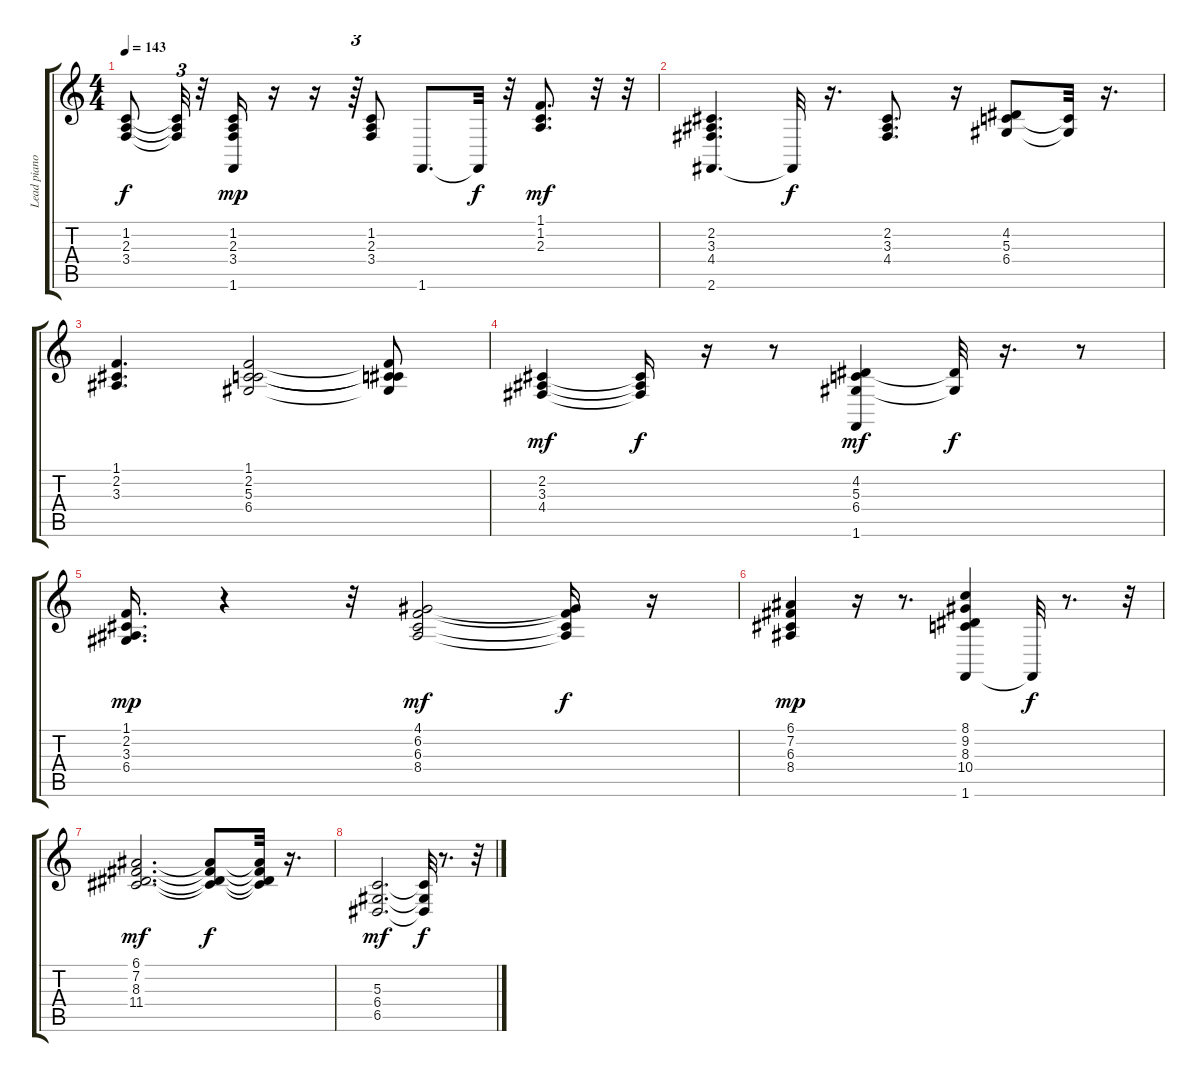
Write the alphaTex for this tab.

\track ("Lead piano" "Lead piano") {instrument brightacousticpiano}
\staff {score tabs}
\tuning (E4 B3 G3 D3 A2 E2) {hide}
\ts (4 4)
\tempo 143
\clef g2
\ks c
(1.2{t} 2.3{t} 3.4{t}).8{dy f} (1.2{t} 2.3{t} 3.4{t}).32{tu (3 2)} r.32 (1.2 2.3 3.4 1.6).16{dy mp} r.16 r.16 r.64{tu (3 2)} (1.2 2.3 3.4).8 1.6.8{d} 1.6{t}.32{dy f} r.32 (1.1 1.2 2.3).8{d dy mf} r.32 r.32 |
(2.2 3.3 4.4 2.6).4{d} 2.6{t}.32{dy f} r.16{d} (2.2 3.3 4.4).8{d} r.16 (4.2 5.3 6.4).8 (5.3{t} 6.4{t}).32 r.16{d} |
(1.1 2.2 3.3).4{d} (1.1 2.2 5.3 6.4).2 (1.1{t} 2.2{t} 5.3{t} 6.4{t}).8 |
(2.2 3.3 4.4).4{dy mf} (2.2{t} 3.3{t} 4.4{t}).16{dy f} r.16 r.8 (4.2 5.3 6.4 1.6).4{dy mf} (4.2{t} 6.4{t}).32{dy f} r.16{d} r.8 |
(1.1 2.2 3.3 6.4).16{d dy mp} r.4 r.32 (4.1 6.2 6.3 8.4).2{dy mf} (4.1{t} 6.2{t} 6.3{t} 8.4{t}).16{dy f} r.16 |
(6.1 7.2 6.3 8.4).4{dy mp} r.16 r.8{d} (8.1 9.2 8.3 10.4 1.6).4 1.6{t}.32{dy f} r.8{d} r.32 |
(6.1 7.2 8.3 11.4).2{d dy mf} (6.1{t} 7.2{t} 8.3{t} 11.4{t}).8{dy f} (6.1{t} 7.2{t} 8.3{t} 11.4{t}).32 r.16{d} |
(5.3 6.4 6.5).2{d dy mf} (5.3{t} 6.4{t} 6.5{t}).32{dy f} r.8{d} r.32
